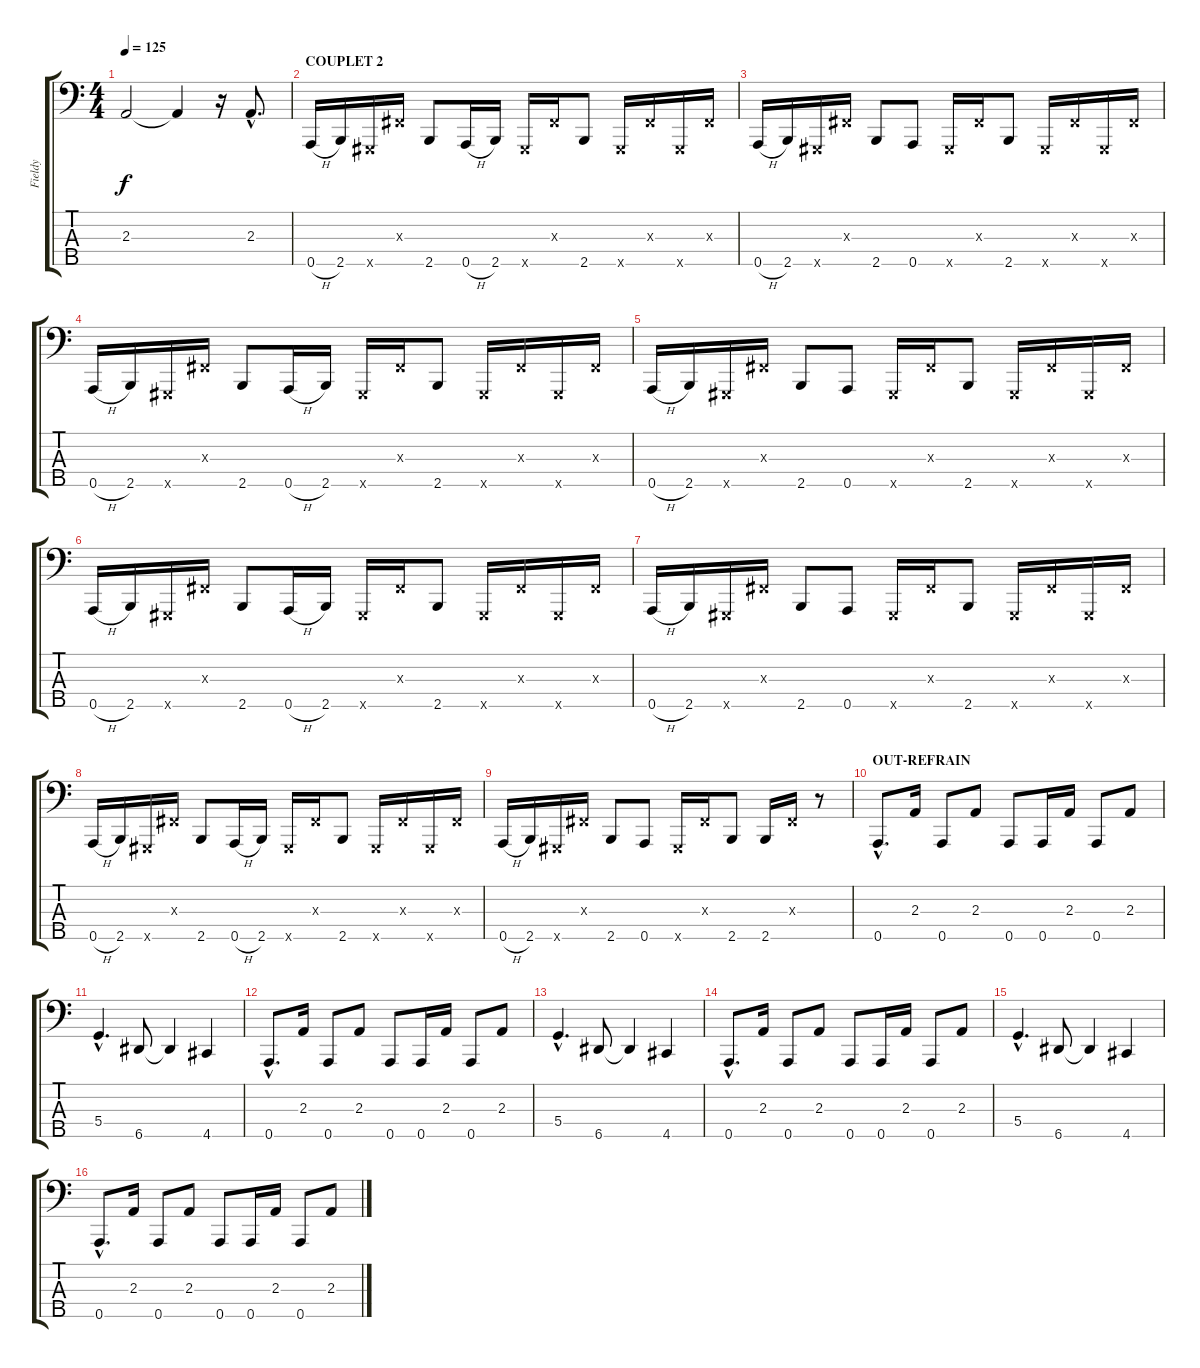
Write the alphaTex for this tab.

\track ("Fieldy" "Fieldy") {instrument slapbass1}
\staff {score tabs}
\tuning (F2 C2 G1 D1 A0) {hide}
\ts (4 4)
\tempo 125
\clef f4
\ks c
2.3.2{dy f} 2.3{t}.4 r.16 2.3{hac}.8{d} |
\section ("" "COUPLET 2")
0.5{h}.16 2.5.16 -1.5{x}.16 -1.3{x}.16 2.5.8 0.5{h}.16 2.5.16 -1.5{x}.16 -1.3{x}.16 2.5.8 -1.5{x}.16 -1.3{x}.16 -1.5{x}.16 -1.3{x}.16 |
0.5{h}.16 2.5.16 -1.5{x}.16 -1.3{x}.16 2.5.8 0.5.8 -1.5{x}.16 -1.3{x}.16 2.5.8 -1.5{x}.16 -1.3{x}.16 -1.5{x}.16 -1.3{x}.16 |
0.5{h}.16 2.5.16 -1.5{x}.16 -1.3{x}.16 2.5.8 0.5{h}.16 2.5.16 -1.5{x}.16 -1.3{x}.16 2.5.8 -1.5{x}.16 -1.3{x}.16 -1.5{x}.16 -1.3{x}.16 |
0.5{h}.16 2.5.16 -1.5{x}.16 -1.3{x}.16 2.5.8 0.5.8 -1.5{x}.16 -1.3{x}.16 2.5.8 -1.5{x}.16 -1.3{x}.16 -1.5{x}.16 -1.3{x}.16 |
0.5{h}.16 2.5.16 -1.5{x}.16 -1.3{x}.16 2.5.8 0.5{h}.16 2.5.16 -1.5{x}.16 -1.3{x}.16 2.5.8 -1.5{x}.16 -1.3{x}.16 -1.5{x}.16 -1.3{x}.16 |
0.5{h}.16 2.5.16 -1.5{x}.16 -1.3{x}.16 2.5.8 0.5.8 -1.5{x}.16 -1.3{x}.16 2.5.8 -1.5{x}.16 -1.3{x}.16 -1.5{x}.16 -1.3{x}.16 |
0.5{h}.16 2.5.16 -1.5{x}.16 -1.3{x}.16 2.5.8 0.5{h}.16 2.5.16 -1.5{x}.16 -1.3{x}.16 2.5.8 -1.5{x}.16 -1.3{x}.16 -1.5{x}.16 -1.3{x}.16 |
0.5{h}.16 2.5.16 -1.5{x}.16 -1.3{x}.16 2.5.8 0.5.8 -1.5{x}.16 -1.3{x}.16 2.5.8 2.5.16 -1.3{x}.16 r.8 |
\section ("" "OUT-REFRAIN")
0.5{hac}.8{d} 2.3.16 0.5.8 2.3.8 0.5.8 0.5.16 2.3.16 0.5.8 2.3.8 |
5.4{hac}.4{d} 6.5.8 6.5{t}.4 4.5.4 |
0.5{hac}.8{d} 2.3.16 0.5.8 2.3.8 0.5.8 0.5.16 2.3.16 0.5.8 2.3.8 |
5.4{hac}.4{d} 6.5.8 6.5{t}.4 4.5.4 |
0.5{hac}.8{d} 2.3.16 0.5.8 2.3.8 0.5.8 0.5.16 2.3.16 0.5.8 2.3.8 |
5.4{hac}.4{d} 6.5.8 6.5{t}.4 4.5.4 |
0.5{hac}.8{d} 2.3.16 0.5.8 2.3.8 0.5.8 0.5.16 2.3.16 0.5.8 2.3.8
